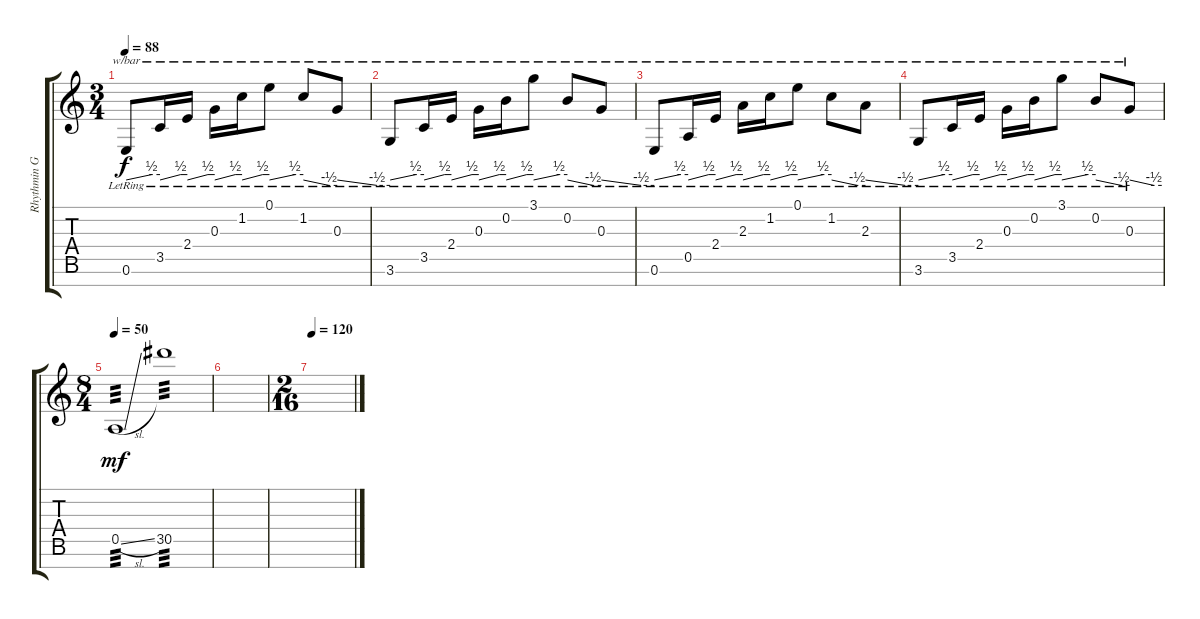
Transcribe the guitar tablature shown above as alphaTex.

\track ("Rhythmin Guitar #2" "Rhythmin G") {instrument distortionguitar}
\staff {score tabs}
\tuning (E4 B3 G3 D3 A2 E2 B1) {hide}
\ts (3 4)
\tempo 88
\clef g2
\ks c
0.6{lr}.8{tbe (custom default 0 0 45 2 60 2) dy f} 3.5{lr}.16{tbe (custom default 0 0 45 2 60 2)} 2.4{lr}.16{tbe (custom default 0 0 45 2 60 2)} 0.3{lr}.16{tbe (custom default 0 0 45 2 60 2)} 1.2{lr}.16{tbe (custom default 0 0 45 2 60 2)} 0.1{lr}.8{tbe (custom default 0 0 45 2 60 2)} 1.2{lr}.8{tbe (custom default 0 0 45 -2 60 -2)} 0.3{lr}.8{tbe (custom default 0 0 45 -2 60 -2)} |
3.6{lr}.8{tbe (custom default 0 0 45 2 60 2)} 3.5{lr}.16{tbe (custom default 0 0 45 2 60 2)} 2.4{lr}.16{tbe (custom default 0 0 45 2 60 2)} 0.3{lr}.16{tbe (custom default 0 0 45 2 60 2)} 0.2{lr}.16{tbe (custom default 0 0 45 2 60 2)} 3.1{lr}.8{tbe (custom default 0 0 45 2 60 2)} 0.2{lr}.8{tbe (custom default 0 0 45 -2 60 -2)} 0.3{lr}.8{tbe (custom default 0 0 45 -2 60 -2)} |
0.6{lr}.8{tbe (custom default 0 0 45 2 60 2)} 0.5{lr}.16{tbe (custom default 0 0 45 2 60 2)} 2.4{lr}.16{tbe (custom default 0 0 45 2 60 2)} 2.3{lr}.16{tbe (custom default 0 0 45 2 60 2)} 1.2{lr}.16{tbe (custom default 0 0 45 2 60 2)} 0.1{lr}.8{tbe (custom default 0 0 45 2 60 2)} 1.2{lr}.8{tbe (custom default 0 0 45 -2 60 -2)} 2.3{lr}.8{tbe (custom default 0 0 45 -2 60 -2)} |
3.6{lr}.8{tbe (custom default 0 0 45 2 60 2)} 3.5{lr}.16{tbe (custom default 0 0 45 2 60 2)} 2.4{lr}.16{tbe (custom default 0 0 45 2 60 2)} 0.3{lr}.16{tbe (custom default 0 0 45 2 60 2)} 0.2{lr}.16{tbe (custom default 0 0 45 2 60 2)} 3.1{lr}.8{tbe (custom default 0 0 45 2 60 2)} 0.2{lr}.8{tbe (custom default 0 0 45 -2 60 -2)} 0.3{lr}.8{tbe (custom default 0 0 45 -2 60 -2)} |
\ts (8 4)
\tempo 75
\tempo 50
0.5{sl}.1{tp 3 dy mf} 30.5.1{tp 3} |
|
\ts (2 16)
\tempo 120
